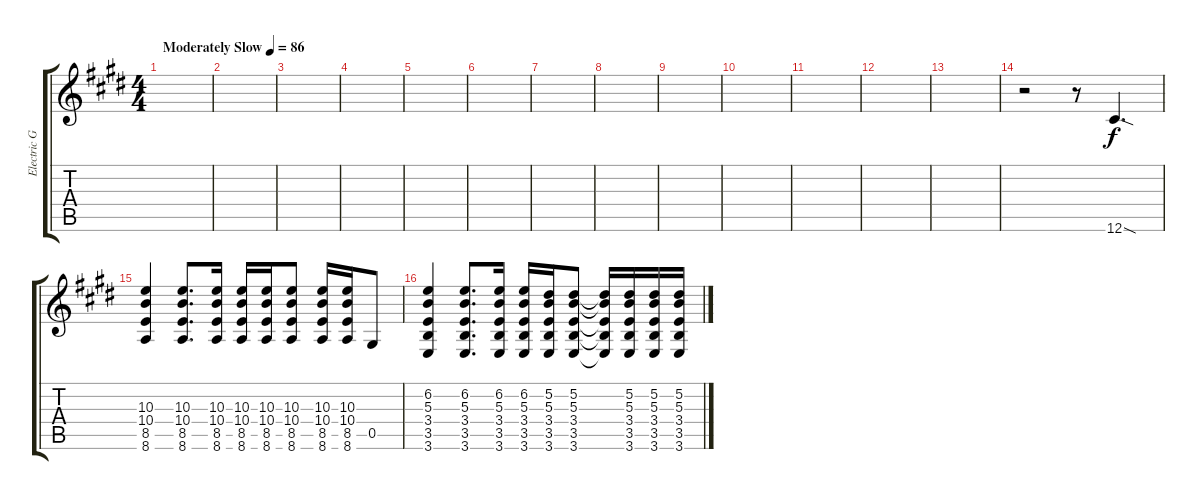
\track ("Electric Guitar" "Electric G") {instrument distortionguitar}
\staff {score tabs}
\tuning (Eb4 Bb3 Gb3 Db3 Ab2 Db2) {hide}
\ts (4 4)
\tempo (86 "Moderately Slow")
\clef g2
\ks e
|
|
|
|
|
|
|
|
|
|
|
|
|
r.2 r.8 12.6{sod}.4{d} |
(10.3 10.4 8.5 8.6).4 (10.3 10.4 8.5 8.6).8{d} (10.3 10.4 8.5 8.6).16 (10.3 10.4 8.5 8.6).16 (10.3 10.4 8.5 8.6).16 (10.3 10.4 8.5 8.6).8 (10.3 10.4 8.5 8.6).16 (10.3 10.4 8.5 8.6).16 0.5.8 |
(6.2 5.3 3.4 3.5 3.6).4 (6.2 5.3 3.4 3.5 3.6).8{d} (6.2 5.3 3.4 3.5 3.6).16 (6.2 5.3 3.4 3.5 3.6).16 (5.2 5.3 3.4 3.5 3.6).16 (5.2 5.3 3.4 3.5 3.6).8 (5.2{t} 5.3{t} 3.4{t} 3.5{t} 3.6{t}).16 (5.2 5.3 3.4 3.5 3.6).16 (5.2 5.3 3.4 3.5 3.6).16 (5.2 5.3 3.4 3.5 3.6).16
